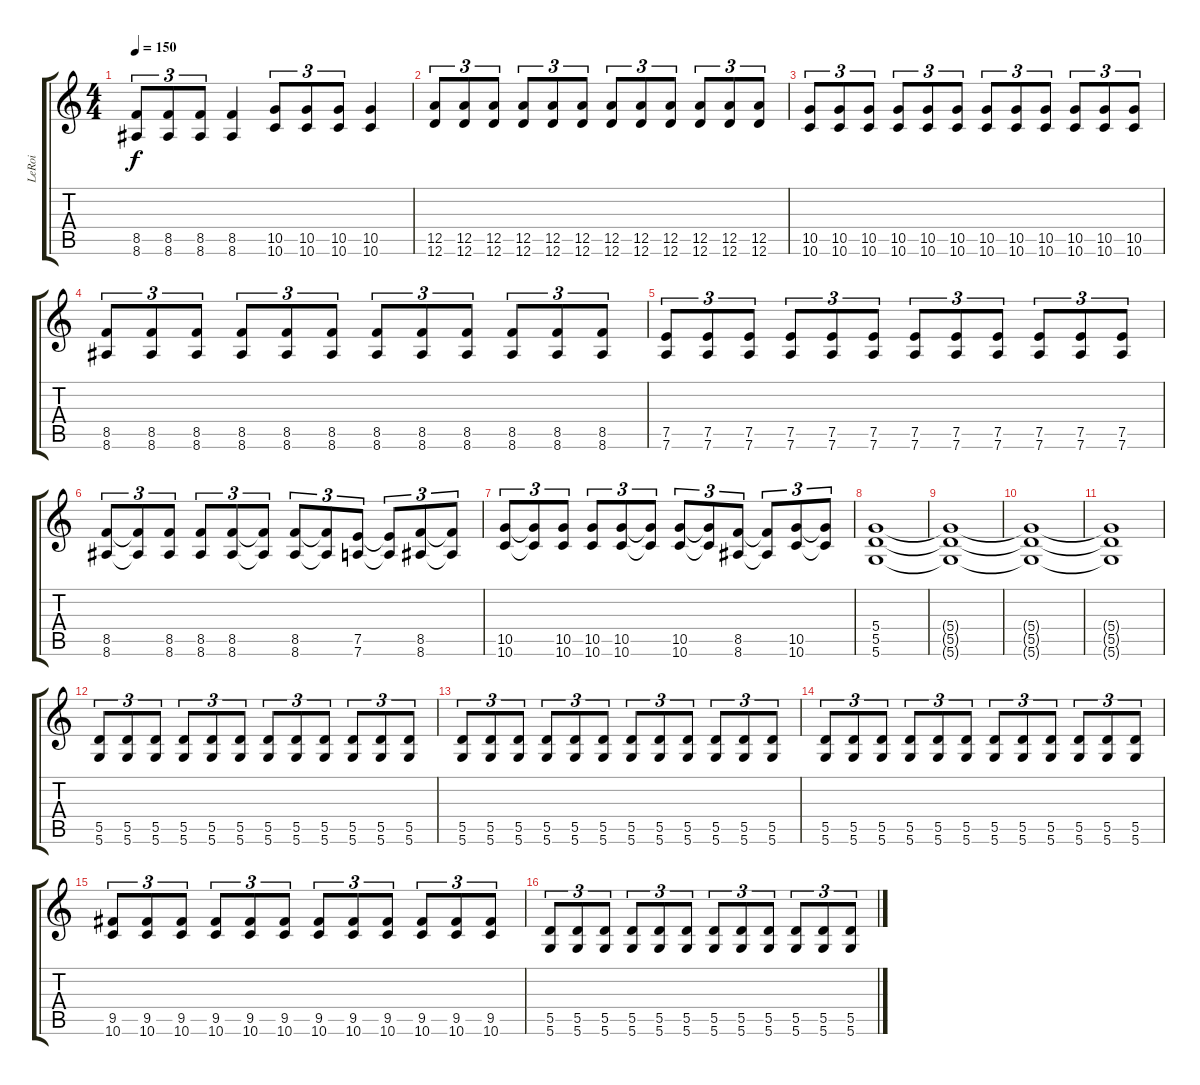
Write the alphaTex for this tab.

\track ("LeRoi" "LeRoi") {instrument distortionguitar}
\staff {score tabs}
\tuning (E4 B3 G3 D3 A2 D2) {hide}
\ts (4 4)
\tempo 150
\clef g2
\ks c
(8.5 8.6).8{tu (3 2) dy f} (8.5 8.6).8{tu (3 2)} (8.5 8.6).8{tu (3 2)} (8.5 8.6).4 (10.5 10.6).8{tu (3 2)} (10.5 10.6).8{tu (3 2)} (10.5 10.6).8{tu (3 2)} (10.5 10.6).4 |
(12.5 12.6).8{tu (3 2)} (12.5 12.6).8{tu (3 2)} (12.5 12.6).8{tu (3 2)} (12.5 12.6).8{tu (3 2)} (12.5 12.6).8{tu (3 2)} (12.5 12.6).8{tu (3 2)} (12.5 12.6).8{tu (3 2)} (12.5 12.6).8{tu (3 2)} (12.5 12.6).8{tu (3 2)} (12.5 12.6).8{tu (3 2)} (12.5 12.6).8{tu (3 2)} (12.5 12.6).8{tu (3 2)} |
(10.5 10.6).8{tu (3 2)} (10.5 10.6).8{tu (3 2)} (10.5 10.6).8{tu (3 2)} (10.5 10.6).8{tu (3 2)} (10.5 10.6).8{tu (3 2)} (10.5 10.6).8{tu (3 2)} (10.5 10.6).8{tu (3 2)} (10.5 10.6).8{tu (3 2)} (10.5 10.6).8{tu (3 2)} (10.5 10.6).8{tu (3 2)} (10.5 10.6).8{tu (3 2)} (10.5 10.6).8{tu (3 2)} |
(8.5 8.6).8{tu (3 2)} (8.5 8.6).8{tu (3 2)} (8.5 8.6).8{tu (3 2)} (8.5 8.6).8{tu (3 2)} (8.5 8.6).8{tu (3 2)} (8.5 8.6).8{tu (3 2)} (8.5 8.6).8{tu (3 2)} (8.5 8.6).8{tu (3 2)} (8.5 8.6).8{tu (3 2)} (8.5 8.6).8{tu (3 2)} (8.5 8.6).8{tu (3 2)} (8.5 8.6).8{tu (3 2)} |
(7.5 7.6).8{tu (3 2)} (7.5 7.6).8{tu (3 2)} (7.5 7.6).8{tu (3 2)} (7.5 7.6).8{tu (3 2)} (7.5 7.6).8{tu (3 2)} (7.5 7.6).8{tu (3 2)} (7.5 7.6).8{tu (3 2)} (7.5 7.6).8{tu (3 2)} (7.5 7.6).8{tu (3 2)} (7.5 7.6).8{tu (3 2)} (7.5 7.6).8{tu (3 2)} (7.5 7.6).8{tu (3 2)} |
(8.5 8.6).8{tu (3 2)} (8.5{t} 8.6{t}).8{tu (3 2)} (8.5 8.6).8{tu (3 2)} (8.5 8.6).8{tu (3 2)} (8.5 8.6).8{tu (3 2)} (8.5{t} 8.6{t}).8{tu (3 2)} (8.5 8.6).8{tu (3 2)} (8.5{t} 8.6{t}).8{tu (3 2)} (7.5 7.6).8{tu (3 2)} (7.5{t} 7.6{t}).8{tu (3 2)} (8.5 8.6).8{tu (3 2)} (8.5{t} 8.6{t}).8{tu (3 2)} |
(10.5 10.6).8{tu (3 2)} (10.5{t} 10.6{t}).8{tu (3 2)} (10.5 10.6).8{tu (3 2)} (10.5 10.6).8{tu (3 2)} (10.5 10.6).8{tu (3 2)} (10.5{t} 10.6{t}).8{tu (3 2)} (10.5 10.6).8{tu (3 2)} (10.5{t} 10.6{t}).8{tu (3 2)} (8.5 8.6).8{tu (3 2)} (8.5{t} 8.6{t}).8{tu (3 2)} (10.5 10.6).8{tu (3 2)} (10.5{t} 10.6{t}).8{tu (3 2)} |
(5.4 5.5 5.6).1 |
(5.4{t} 5.5{t} 5.6{t}).1 |
(5.4{t} 5.5{t} 5.6{t}).1 |
(5.4{t} 5.5{t} 5.6{t}).1 |
(5.5 5.6).8{tu (3 2)} (5.5 5.6).8{tu (3 2)} (5.5 5.6).8{tu (3 2)} (5.5 5.6).8{tu (3 2)} (5.5 5.6).8{tu (3 2)} (5.5 5.6).8{tu (3 2)} (5.5 5.6).8{tu (3 2)} (5.5 5.6).8{tu (3 2)} (5.5 5.6).8{tu (3 2)} (5.5 5.6).8{tu (3 2)} (5.5 5.6).8{tu (3 2)} (5.5 5.6).8{tu (3 2)} |
(5.5 5.6).8{tu (3 2)} (5.5 5.6).8{tu (3 2)} (5.5 5.6).8{tu (3 2)} (5.5 5.6).8{tu (3 2)} (5.5 5.6).8{tu (3 2)} (5.5 5.6).8{tu (3 2)} (5.5 5.6).8{tu (3 2)} (5.5 5.6).8{tu (3 2)} (5.5 5.6).8{tu (3 2)} (5.5 5.6).8{tu (3 2)} (5.5 5.6).8{tu (3 2)} (5.5 5.6).8{tu (3 2)} |
(5.5 5.6).8{tu (3 2)} (5.5 5.6).8{tu (3 2)} (5.5 5.6).8{tu (3 2)} (5.5 5.6).8{tu (3 2)} (5.5 5.6).8{tu (3 2)} (5.5 5.6).8{tu (3 2)} (5.5 5.6).8{tu (3 2)} (5.5 5.6).8{tu (3 2)} (5.5 5.6).8{tu (3 2)} (5.5 5.6).8{tu (3 2)} (5.5 5.6).8{tu (3 2)} (5.5 5.6).8{tu (3 2)} |
(9.5 10.6).8{tu (3 2)} (9.5 10.6).8{tu (3 2)} (9.5 10.6).8{tu (3 2)} (9.5 10.6).8{tu (3 2)} (9.5 10.6).8{tu (3 2)} (9.5 10.6).8{tu (3 2)} (9.5 10.6).8{tu (3 2)} (9.5 10.6).8{tu (3 2)} (9.5 10.6).8{tu (3 2)} (9.5 10.6).8{tu (3 2)} (9.5 10.6).8{tu (3 2)} (9.5 10.6).8{tu (3 2)} |
(5.5 5.6).8{tu (3 2)} (5.5 5.6).8{tu (3 2)} (5.5 5.6).8{tu (3 2)} (5.5 5.6).8{tu (3 2)} (5.5 5.6).8{tu (3 2)} (5.5 5.6).8{tu (3 2)} (5.5 5.6).8{tu (3 2)} (5.5 5.6).8{tu (3 2)} (5.5 5.6).8{tu (3 2)} (5.5 5.6).8{tu (3 2)} (5.5 5.6).8{tu (3 2)} (5.5 5.6).8{tu (3 2)}
